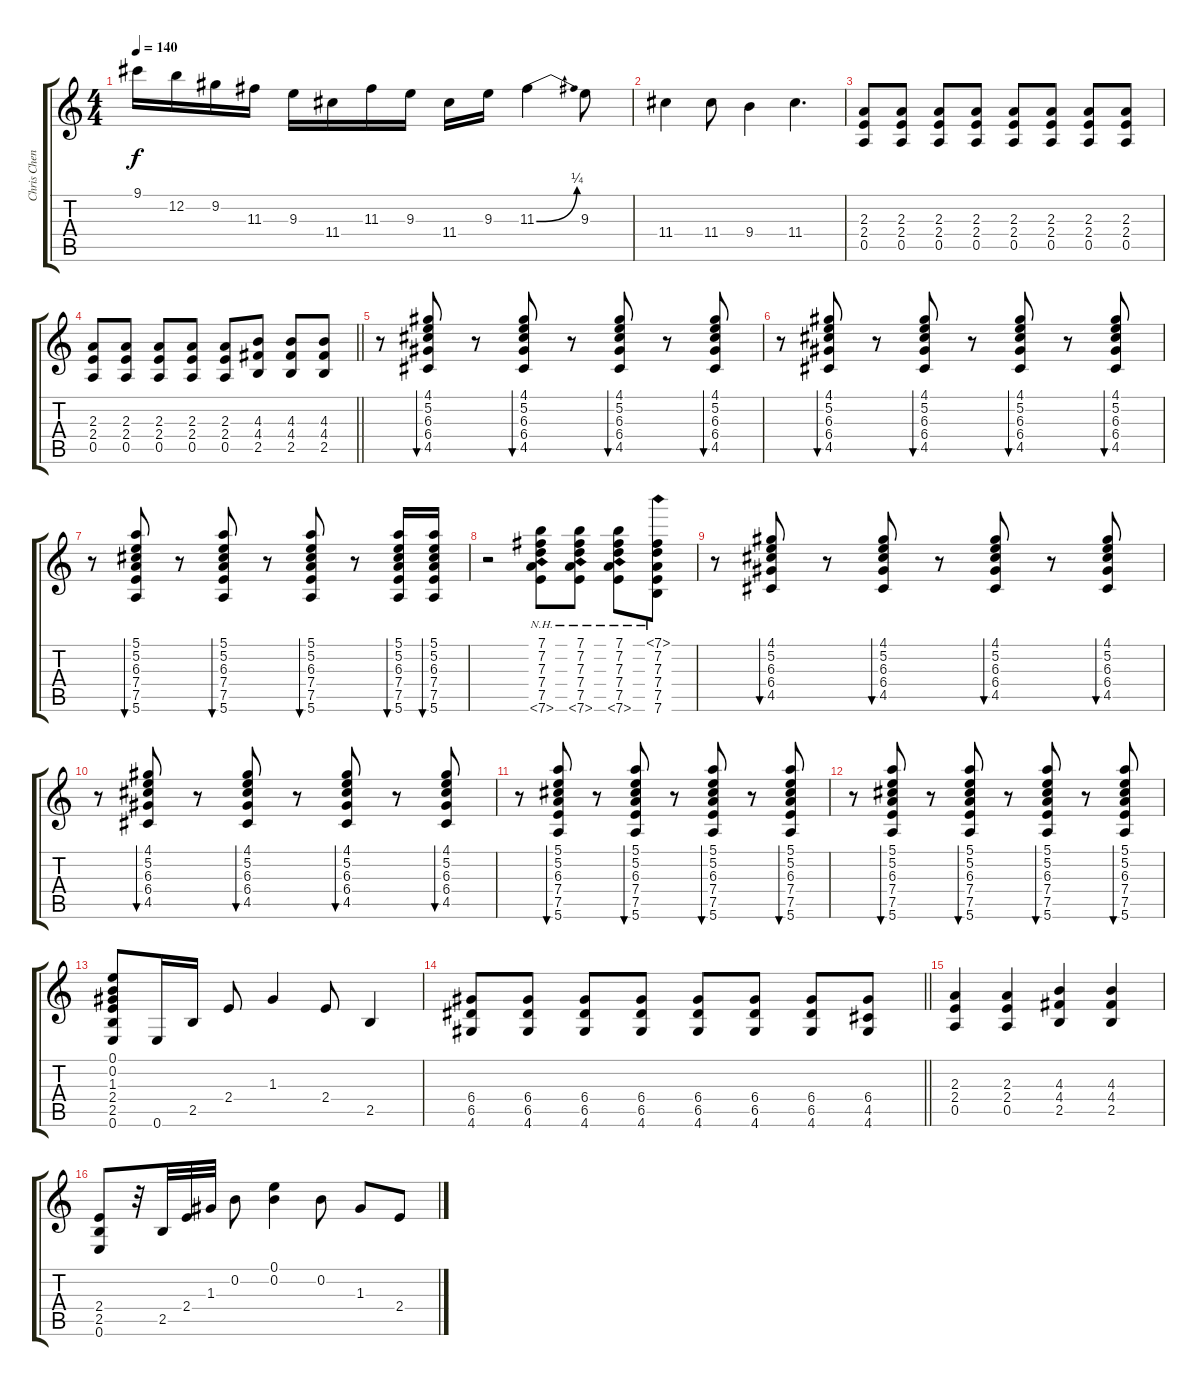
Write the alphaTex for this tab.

\track ("Chris Cheny" "Chris Chen") {instrument overdrivenguitar}
\staff {score tabs}
\tuning (E4 B3 G3 D3 A2 E2) {hide}
\ts (4 4)
\tempo 140
\clef g2
\ks c
9.1.16{dy f} 12.2.16 9.2.16 11.3.16 9.3.16 11.4.16 11.3.16 9.3.16 11.4.16 9.3.16 11.3{be (bend 0 0 60 1)}.4 9.3.8 |
11.4.4 11.4.8 9.4.4 11.4.4{d} |
(2.3 2.4 0.5).8 (2.3 2.4 0.5).8 (2.3 2.4 0.5).8 (2.3 2.4 0.5).8 (2.3 2.4 0.5).8 (2.3 2.4 0.5).8 (2.3 2.4 0.5).8 (2.3 2.4 0.5).8 |
\barLineRight lightlight
(2.3 2.4 0.5).8 (2.3 2.4 0.5).8 (2.3 2.4 0.5).8 (2.3 2.4 0.5).8 (2.3 2.4 0.5).8 (4.3 4.4 2.5).8 (4.3 4.4 2.5).8 (4.3 4.4 2.5).8 |
r.8 (4.1 5.2 6.3 6.4 4.5).8{bu 60} r.8 (4.1 5.2 6.3 6.4 4.5).8{bu 60} r.8 (4.1 5.2 6.3 6.4 4.5).8{bu 60} r.8 (4.1 5.2 6.3 6.4 4.5).8{bu 60} |
r.8 (4.1 5.2 6.3 6.4 4.5).8{bu 60} r.8 (4.1 5.2 6.3 6.4 4.5).8{bu 60} r.8 (4.1 5.2 6.3 6.4 4.5).8{bu 60} r.8 (4.1 5.2 6.3 6.4 4.5).8{bu 60} |
r.8 (5.1 5.2 6.3 7.4 7.5 5.6).8{bu 30} r.8 (5.1 5.2 6.3 7.4 7.5 5.6).8{bu 30} r.8 (5.1 5.2 6.3 7.4 7.5 5.6).8{bu 30} r.8 (5.1 5.2 6.3 7.4 7.5 5.6).16{bu 30} (5.1 5.2 6.3 7.4 7.5 5.6).16{bu 30} |
r.2 (7.1 7.2 7.3 7.4 7.5 7.6{nh}).8 (7.1 7.2 7.3 7.4 7.5 7.6{nh}).8 (7.1 7.2 7.3 7.4 7.5 7.6{nh}).8 (7.1{nh} 7.2 7.3 7.4 7.5 7.6).8 |
r.8 (4.1 5.2 6.3 6.4 4.5).8{bu 60} r.8 (4.1 5.2 6.3 6.4 4.5).8{bu 60} r.8 (4.1 5.2 6.3 6.4 4.5).8{bu 60} r.8 (4.1 5.2 6.3 6.4 4.5).8{bu 60} |
r.8 (4.1 5.2 6.3 6.4 4.5).8{bu 60} r.8 (4.1 5.2 6.3 6.4 4.5).8{bu 60} r.8 (4.1 5.2 6.3 6.4 4.5).8{bu 60} r.8 (4.1 5.2 6.3 6.4 4.5).8{bu 60} |
r.8 (5.1 5.2 6.3 7.4 7.5 5.6).8{bu 30} r.8 (5.1 5.2 6.3 7.4 7.5 5.6).8{bu 30} r.8 (5.1 5.2 6.3 7.4 7.5 5.6).8{bu 30} r.8 (5.1 5.2 6.3 7.4 7.5 5.6).8{bu 30} |
r.8 (5.1 5.2 6.3 7.4 7.5 5.6).8{bu 30} r.8 (5.1 5.2 6.3 7.4 7.5 5.6).8{bu 30} r.8 (5.1 5.2 6.3 7.4 7.5 5.6).8{bu 30} r.8 (5.1 5.2 6.3 7.4 7.5 5.6).8{bu 30} |
(0.1 0.2 1.3 2.4 2.5 0.6).8 0.6.16 2.5.16 2.4.8 1.3.4 2.4.8 2.5.4 |
\barLineRight lightlight
(6.4 6.5 4.6).8 (6.4 6.5 4.6).8 (6.4 6.5 4.6).8 (6.4 6.5 4.6).8 (6.4 6.5 4.6).8 (6.4 6.5 4.6).8 (6.4 6.5 4.6).8 (6.4 4.5 4.6).8 |
(2.3 2.4 0.5).4 (2.3 2.4 0.5).4 (4.3 4.4 2.5).4 (4.3 4.4 2.5).4 |
(2.4 2.5 0.6).8 r.32 2.5.32 2.4.32 1.3.32 0.2.8 (0.1 0.2).4 0.2.8 1.3.8 2.4.8
